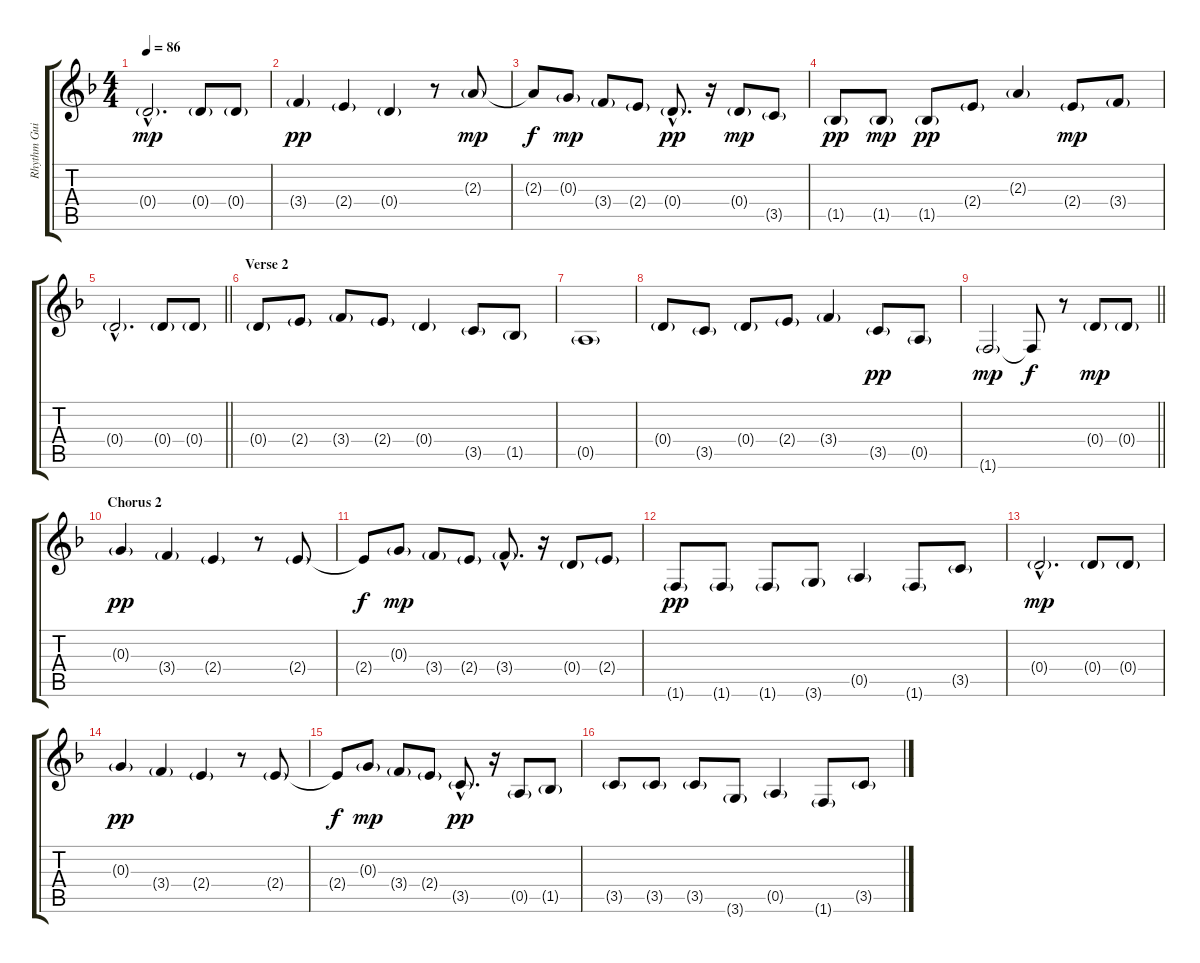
\track ("Rhythm Guitar" "Rhythm Gui") {instrument electricguitarclean}
\staff {score tabs}
\tuning (E4 B3 G3 D3 A2 E2) {hide}
\ts (4 4)
\tempo 86
\clef g2
\ks dminor
0.4{g hac}.2{d dy mp} 0.4{g}.8 0.4{g}.8 |
3.4{g}.4{dy pp} 2.4{g}.4 0.4{g}.4 r.8 2.3{g}.8{dy mp} |
2.3{t}.8{dy f} 0.3{g}.8{dy mp} 3.4{g}.8 2.4{g}.8 0.4{g hac}.8{d dy pp} r.16 0.4{g}.8{dy mp} 3.5{g}.8 |
1.5{g}.8{dy pp} 1.5{g}.8{dy mp} 1.5{g}.8{dy pp} 2.4{g}.8 2.3{g}.4 2.4{g}.8{dy mp} 3.4{g}.8 |
\barLineRight lightlight
0.4{g hac}.2{d} 0.4{g}.8 0.4{g}.8 |
\section ("" "Verse 2")
0.4{g}.8 2.4{g}.8 3.4{g}.8 2.4{g}.8 0.4{g}.4 3.5{g}.8 1.5{g}.8 |
0.5{g}.1 |
0.4{g}.8 3.5{g}.8 0.4{g}.8 2.4{g}.8 3.4{g}.4 3.5{g}.8{dy pp} 0.5{g}.8 |
\barLineRight lightlight
1.6{g}.2{dy mp} 1.6{t}.8{dy f} r.8 0.4{g}.8{dy mp} 0.4{g}.8 |
\section ("" "Chorus 2")
0.3{g}.4{dy pp} 3.4{g}.4 2.4{g}.4 r.8 2.4{g}.8 |
2.4{t}.8{dy f} 0.3{g}.8{dy mp} 3.4{g}.8 2.4{g}.8 3.4{g hac}.8{d} r.16 0.4{g}.8 2.4{g}.8 |
1.6{g}.8{dy pp} 1.6{g}.8 1.6{g}.8 3.6{g}.8 0.5{g}.4 1.6{g}.8 3.5{g}.8 |
0.4{g hac}.2{d dy mp} 0.4{g}.8 0.4{g}.8 |
0.3{g}.4{dy pp} 3.4{g}.4 2.4{g}.4 r.8 2.4{g}.8 |
2.4{t}.8{dy f} 0.3{g}.8{dy mp} 3.4{g}.8 2.4{g}.8 3.5{g hac}.8{d dy pp} r.16 0.5{g}.8 1.5{g}.8 |
3.5{g}.8 3.5{g}.8 3.5{g}.8 3.6{g}.8 0.5{g}.4 1.6{g}.8 3.5{g}.8
